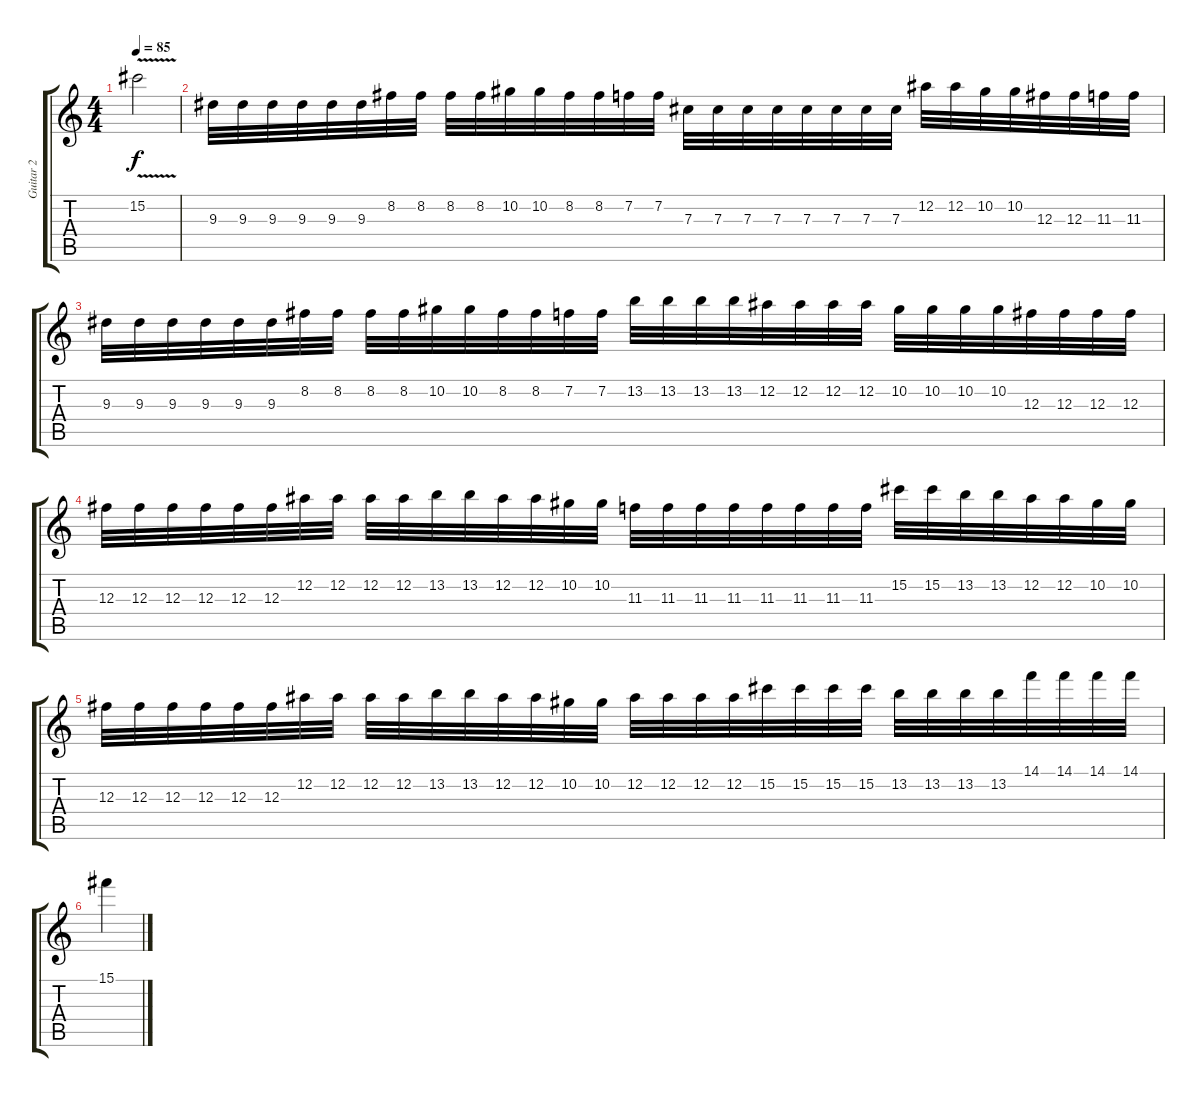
\track ("Guitar 2" "Guitar 2") {instrument distortionguitar}
\staff {score tabs}
\tuning (Eb4 Bb3 Gb3 Db3 Ab2 Eb2) {hide}
\ts (4 4)
\tempo 85
\clef g2
\ks c
15.2{v}.2{dy f} |
9.3.32 9.3.32 9.3.32 9.3.32 9.3.32 9.3.32 8.2.32 8.2.32 8.2.32 8.2.32 10.2.32 10.2.32 8.2.32 8.2.32 7.2.32 7.2.32 7.3.32 7.3.32 7.3.32 7.3.32 7.3.32 7.3.32 7.3.32 7.3.32 12.2.32 12.2.32 10.2.32 10.2.32 12.3.32 12.3.32 11.3.32 11.3.32 |
9.3.32 9.3.32 9.3.32 9.3.32 9.3.32 9.3.32 8.2.32 8.2.32 8.2.32 8.2.32 10.2.32 10.2.32 8.2.32 8.2.32 7.2.32 7.2.32 13.2.32 13.2.32 13.2.32 13.2.32 12.2.32 12.2.32 12.2.32 12.2.32 10.2.32 10.2.32 10.2.32 10.2.32 12.3.32 12.3.32 12.3.32 12.3.32 |
12.3.32 12.3.32 12.3.32 12.3.32 12.3.32 12.3.32 12.2.32 12.2.32 12.2.32 12.2.32 13.2.32 13.2.32 12.2.32 12.2.32 10.2.32 10.2.32 11.3.32 11.3.32 11.3.32 11.3.32 11.3.32 11.3.32 11.3.32 11.3.32 15.2.32 15.2.32 13.2.32 13.2.32 12.2.32 12.2.32 10.2.32 10.2.32 |
12.3.32 12.3.32 12.3.32 12.3.32 12.3.32 12.3.32 12.2.32 12.2.32 12.2.32 12.2.32 13.2.32 13.2.32 12.2.32 12.2.32 10.2.32 10.2.32 12.2.32 12.2.32 12.2.32 12.2.32 15.2.32 15.2.32 15.2.32 15.2.32 13.2.32 13.2.32 13.2.32 13.2.32 14.1.32 14.1.32 14.1.32 14.1.32 |
15.1.4
